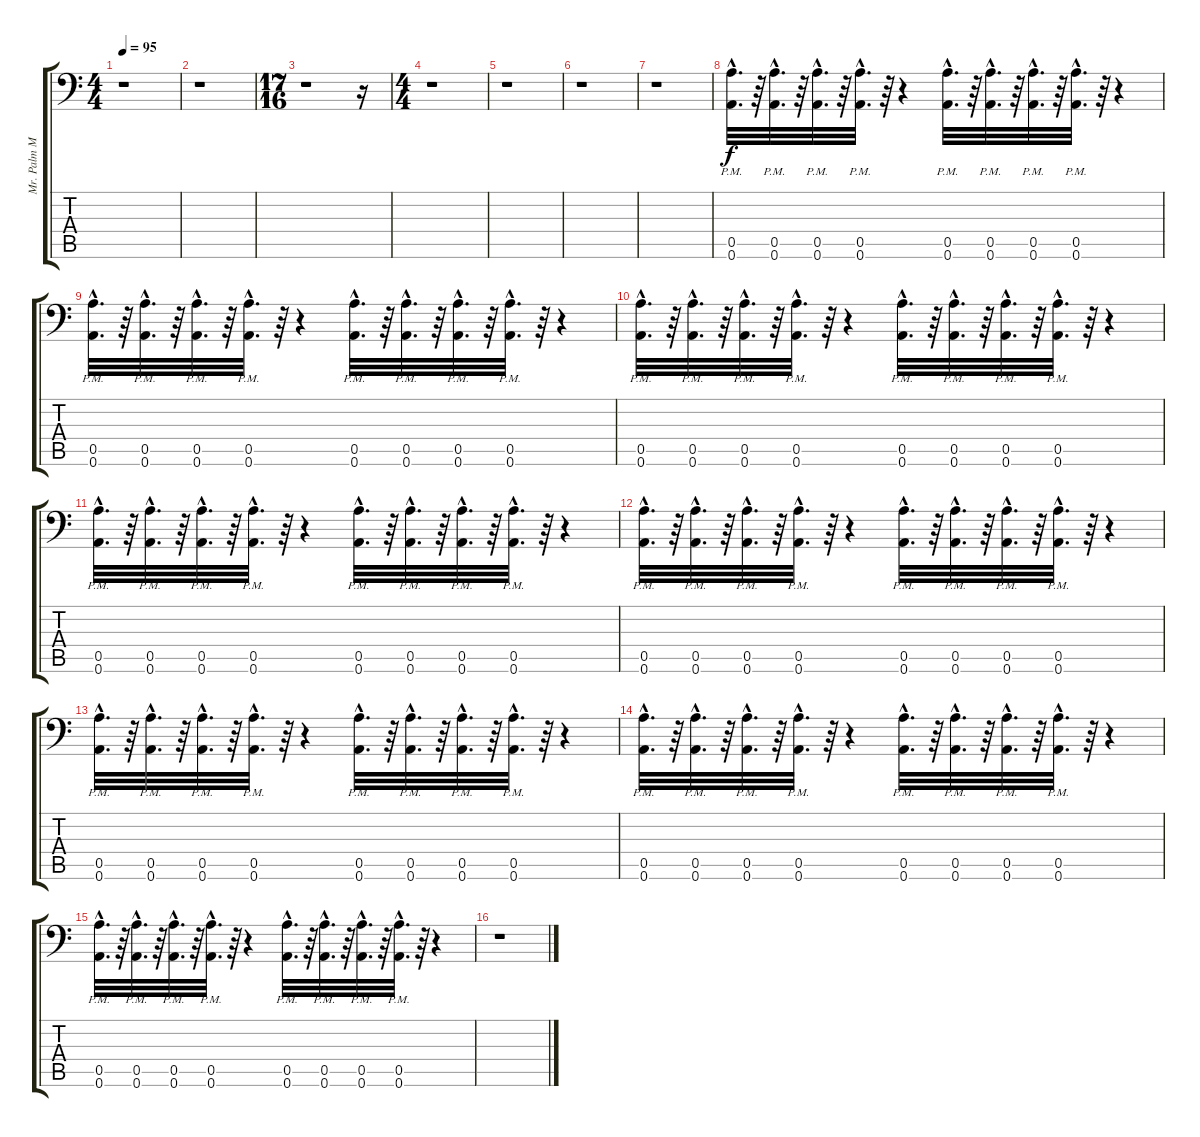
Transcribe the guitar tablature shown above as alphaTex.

\track ("Mr. Palm Mute" "Mr. Palm M") {instrument distortionguitar}
\staff {score tabs}
\tuning (E4 A3 E3 A2 A2 A1) {hide}
\ts (4 4)
\tempo 95
\clef f4
\ks c
r.1{dy ff} |
r.1 |
\ts (17 16)
r.1 r.16 |
\ts (4 4)
r.1 |
r.1 |
r.1 |
r.1 |
(0.5{hac} 0.6{hac pm}).32{d dy f} r.64 (0.5{hac} 0.6{hac pm}).32{d} r.64 (0.5{hac} 0.6{hac pm}).32{d} r.64 (0.5{hac} 0.6{hac pm}).32{d} r.64 r.4 (0.5{hac} 0.6{hac pm}).32{d} r.64 (0.5{hac} 0.6{hac pm}).32{d} r.64 (0.5{hac} 0.6{hac pm}).32{d} r.64 (0.5{hac} 0.6{hac pm}).32{d} r.64 r.4 |
(0.5{hac} 0.6{hac pm}).32{d} r.64 (0.5{hac} 0.6{hac pm}).32{d} r.64 (0.5{hac} 0.6{hac pm}).32{d} r.64 (0.5{hac} 0.6{hac pm}).32{d} r.64 r.4 (0.5{hac} 0.6{hac pm}).32{d} r.64 (0.5{hac} 0.6{hac pm}).32{d} r.64 (0.5{hac} 0.6{hac pm}).32{d} r.64 (0.5{hac} 0.6{hac pm}).32{d} r.64 r.4 |
(0.5{hac} 0.6{hac pm}).32{d} r.64 (0.5{hac} 0.6{hac pm}).32{d} r.64 (0.5{hac} 0.6{hac pm}).32{d} r.64 (0.5{hac} 0.6{hac pm}).32{d} r.64 r.4 (0.5{hac} 0.6{hac pm}).32{d} r.64 (0.5{hac} 0.6{hac pm}).32{d} r.64 (0.5{hac} 0.6{hac pm}).32{d} r.64 (0.5{hac} 0.6{hac pm}).32{d} r.64 r.4 |
(0.5{hac} 0.6{hac pm}).32{d} r.64 (0.5{hac} 0.6{hac pm}).32{d} r.64 (0.5{hac} 0.6{hac pm}).32{d} r.64 (0.5{hac} 0.6{hac pm}).32{d} r.64 r.4 (0.5{hac} 0.6{hac pm}).32{d} r.64 (0.5{hac} 0.6{hac pm}).32{d} r.64 (0.5{hac} 0.6{hac pm}).32{d} r.64 (0.5{hac} 0.6{hac pm}).32{d} r.64 r.4 |
(0.5{hac} 0.6{hac pm}).32{d} r.64 (0.5{hac} 0.6{hac pm}).32{d} r.64 (0.5{hac} 0.6{hac pm}).32{d} r.64 (0.5{hac} 0.6{hac pm}).32{d} r.64 r.4 (0.5{hac} 0.6{hac pm}).32{d} r.64 (0.5{hac} 0.6{hac pm}).32{d} r.64 (0.5{hac} 0.6{hac pm}).32{d} r.64 (0.5{hac} 0.6{hac pm}).32{d} r.64 r.4 |
(0.5{hac} 0.6{hac pm}).32{d} r.64 (0.5{hac} 0.6{hac pm}).32{d} r.64 (0.5{hac} 0.6{hac pm}).32{d} r.64 (0.5{hac} 0.6{hac pm}).32{d} r.64 r.4 (0.5{hac} 0.6{hac pm}).32{d} r.64 (0.5{hac} 0.6{hac pm}).32{d} r.64 (0.5{hac} 0.6{hac pm}).32{d} r.64 (0.5{hac} 0.6{hac pm}).32{d} r.64 r.4 |
(0.5{hac} 0.6{hac pm}).32{d} r.64 (0.5{hac} 0.6{hac pm}).32{d} r.64 (0.5{hac} 0.6{hac pm}).32{d} r.64 (0.5{hac} 0.6{hac pm}).32{d} r.64 r.4 (0.5{hac} 0.6{hac pm}).32{d} r.64 (0.5{hac} 0.6{hac pm}).32{d} r.64 (0.5{hac} 0.6{hac pm}).32{d} r.64 (0.5{hac} 0.6{hac pm}).32{d} r.64 r.4 |
(0.5{hac} 0.6{hac pm}).32{d} r.64 (0.5{hac} 0.6{hac pm}).32{d} r.64 (0.5{hac} 0.6{hac pm}).32{d} r.64 (0.5{hac} 0.6{hac pm}).32{d} r.64 r.4 (0.5{hac} 0.6{hac pm}).32{d} r.64 (0.5{hac} 0.6{hac pm}).32{d} r.64 (0.5{hac} 0.6{hac pm}).32{d} r.64 (0.5{hac} 0.6{hac pm}).32{d} r.64 r.4 |
r.1
